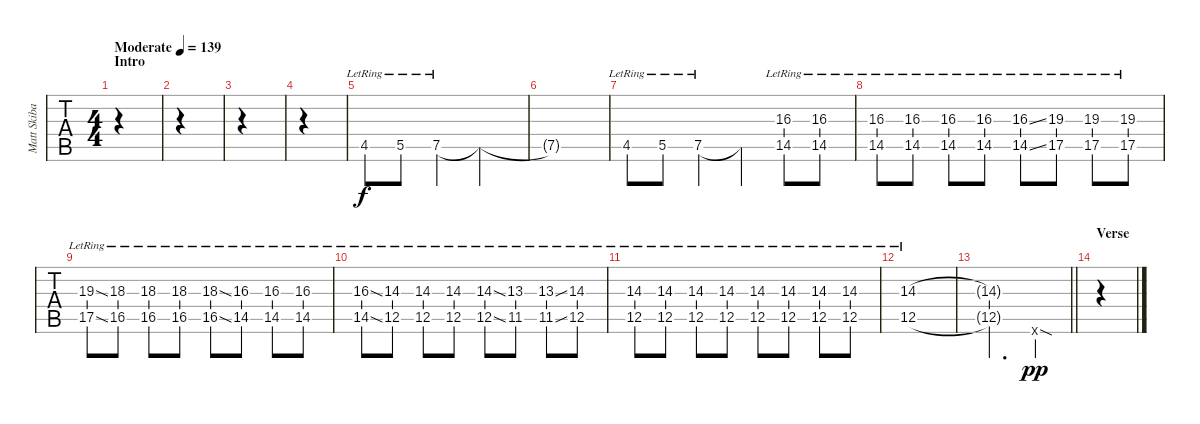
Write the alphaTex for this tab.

\track ("Matt Skiba - Guitar One" "Matt Skiba") {instrument distortionguitar}
\staff {tabs}
\tuning (E4 B3 G3 D3 A2 E2) {hide}
\ts (4 4)
\section ("" "Intro")
\tempo (139 "Moderate")
\clef g2
\ks a
|
|
|
|
4.5{lr}.8{volume 14} 5.5{lr}.8 7.5{lr}.4 7.5{t}.2 |
7.5{t}.1 |
4.5{lr}.8 5.5{lr}.8 7.5{lr}.4 7.5{t}.4 (16.3{lr} 14.5{lr}).8{volume 9 instrument distortionguitar} (16.3{lr} 14.5{lr}).8 |
(16.3{lr} 14.5{lr}).8 (16.3{lr} 14.5{lr}).8 (16.3{lr} 14.5{lr}).8 (16.3{lr} 14.5{lr}).8 (16.3{ss lr} 14.5{ss lr}).8 (19.3{lr} 17.5{lr}).8 (19.3{lr} 17.5{lr}).8 (19.3{lr} 17.5{lr}).8 |
(19.3{ss lr} 17.5{ss lr}).8 (18.3{lr} 16.5{lr}).8 (18.3{lr} 16.5{lr}).8 (18.3{lr} 16.5{lr}).8 (18.3{ss lr} 16.5{ss lr}).8 (16.3{lr} 14.5{lr}).8 (16.3{lr} 14.5{lr}).8 (16.3{lr} 14.5{lr}).8 |
(16.3{ss lr} 14.5{ss lr}).8 (14.3{lr} 12.5{lr}).8 (14.3{lr} 12.5{lr}).8 (14.3{lr} 12.5{lr}).8 (14.3{ss lr} 12.5{ss lr}).8 (13.3{lr} 11.5{lr}).8 (13.3{ss lr} 11.5{ss lr}).8 (14.3{lr} 12.5{lr}).8 |
(14.3{lr} 12.5{lr}).8 (14.3{lr} 12.5{lr}).8 (14.3{lr} 12.5{lr}).8 (14.3{lr} 12.5{lr}).8 (14.3{lr} 12.5{lr}).8 (14.3{lr} 12.5{lr}).8 (14.3{lr} 12.5{lr}).8 (14.3{lr} 12.5{lr}).8 |
(14.3{lr} 12.5{lr}).1 |
\barLineRight lightlight
(14.3{t} 12.5{t}).2{d dy f} 12.6{sod x}.4{dy pp} |
\section ("" "Verse")
